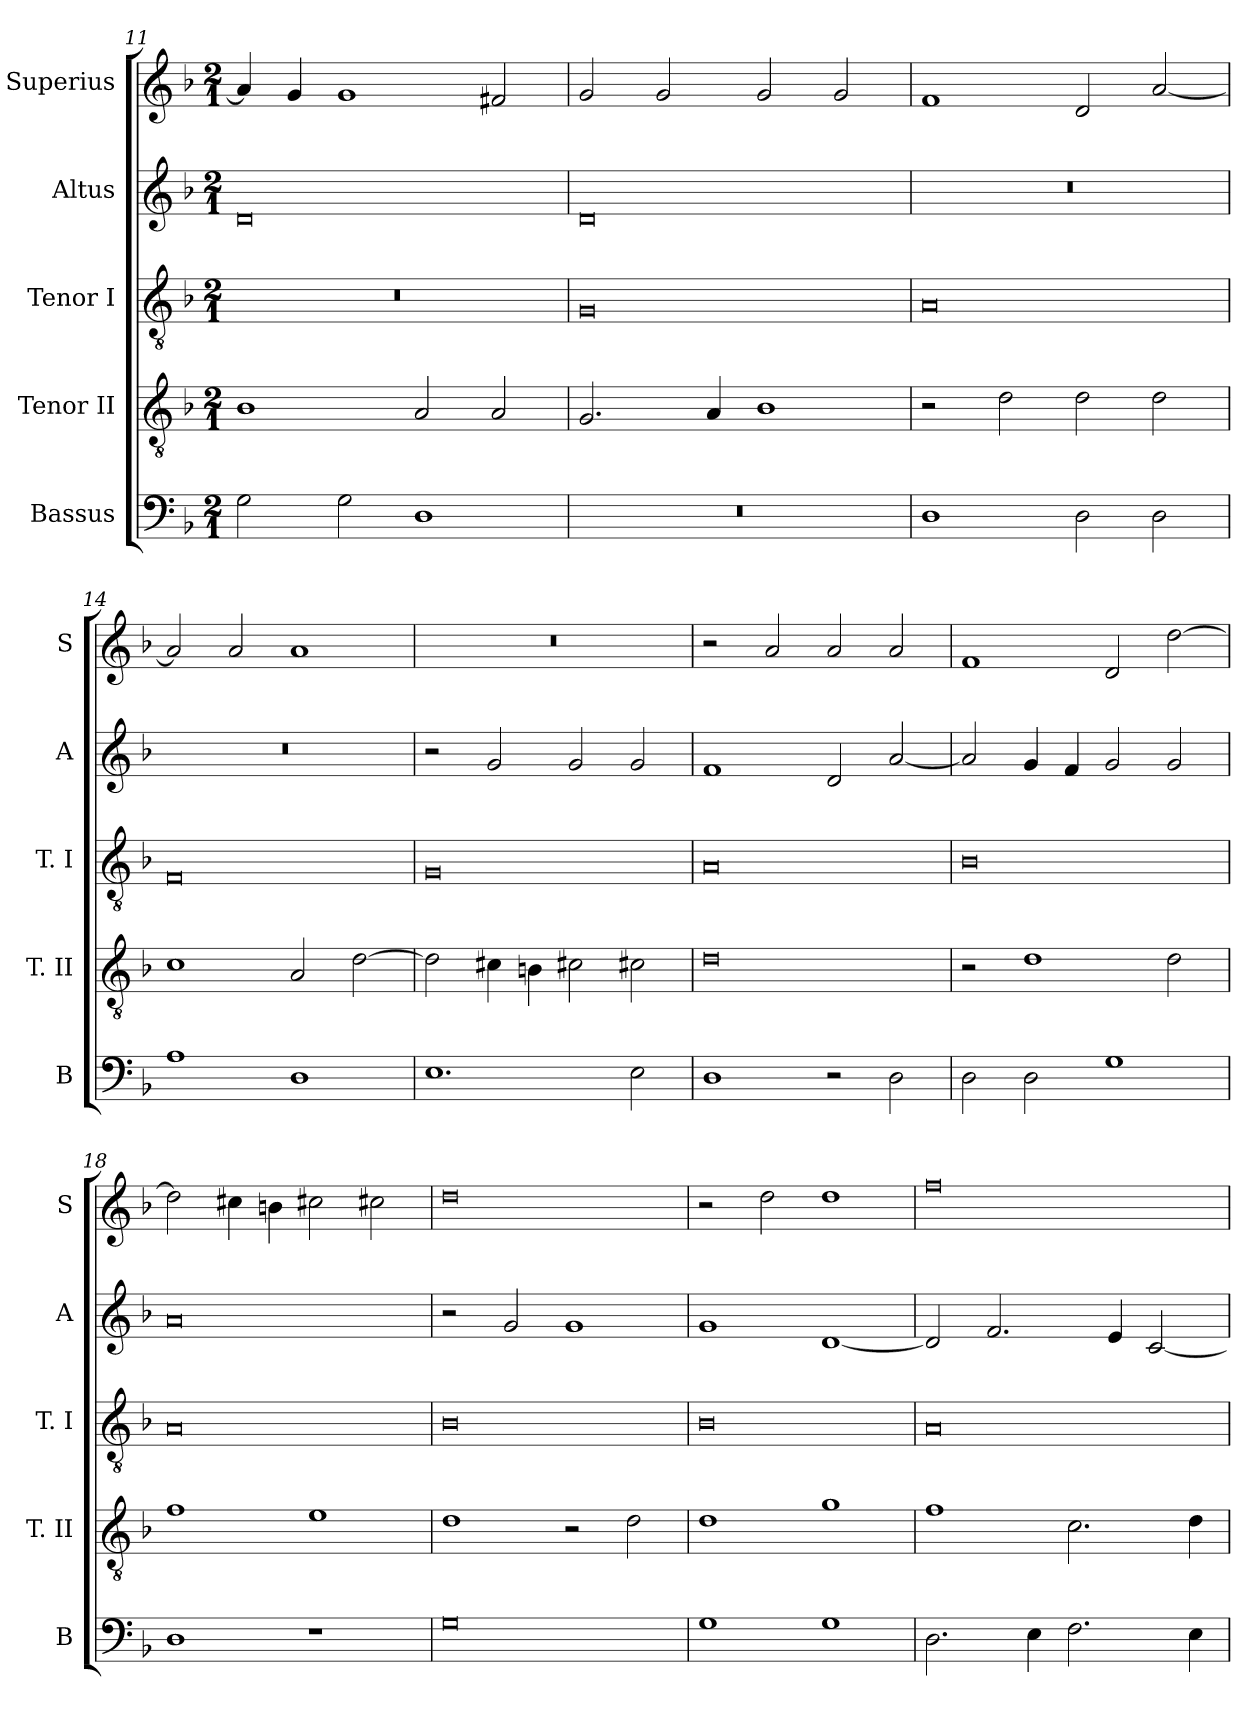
**kern	**kern	**kern	**kern	**kern
*part5	*part4	*part3	*part2	*part1
*staff5	*staff4	*staff3	*staff2	*staff1
*I"Bassus	*I"Tenor II	*I"Tenor I	*I"Altus	*I"Superius
*I'B	*I'T. II	*I'T. I	*I'A	*I'S
*clefF4	*clefGv2	*clefGv2	*clefG2	*clefG2
*k[b-]	*k[b-]	*k[b-]	*k[b-]	*k[b-]
*F:	*F:	*F:	*F:	*F:
*M2/1	*M2/1	*M2/1	*M2/1	*M2/1
=11	=11	=11	=11	=11
2G	1B-	0r	0d	4a]
.	.	.	.	4g
2G	.	.	.	1g
1D	2A	.	.	.
.	2A	.	.	2f#X
=12	=12	=12	=12	=12
0r	2.G	0G	0d	2g
.	.	.	.	2g
.	4A	.	.	.
.	1B-	.	.	2g
.	.	.	.	2g
=13	=13	=13	=13	=13
1D	2r	0A	0r	1f
.	2d	.	.	.
2D	2d	.	.	2d
2D	2d	.	.	[2a
=14	=14	=14	=14	=14
1A	1c	0F	0r	2a]
.	.	.	.	2a
1D	2A	.	.	1a
.	[2d	.	.	.
=15	=15	=15	=15	=15
1.E	2d]	0G	2r	0r
.	4c#X	.	2g	.
.	4Bn	.	.	.
.	2c#X	.	2g	.
2E	2c#X	.	2g	.
=16	=16	=16	=16	=16
1D	0d	0A	1f	2r
.	.	.	.	2a
2r	.	.	2d	2a
2D	.	.	[2a	2a
=17	=17	=17	=17	=17
2D	2r	0B-	2a]	1f
2D	1d	.	4g	.
.	.	.	4f	.
1G	.	.	2g	2d
.	2d	.	2g	[2dd
=18	=18	=18	=18	=18
1D	1f	0A	0a	2dd]
.	.	.	.	4cc#X
.	.	.	.	4bn
1r	1e	.	.	2cc#X
.	.	.	.	2cc#X
=19	=19	=19	=19	=19
0G	1d	0B-	2r	0dd
.	.	.	2g	.
.	2r	.	1g	.
.	2d	.	.	.
=20	=20	=20	=20	=20
1G	1d	0B-	1g	2r
.	.	.	.	2dd
1G	1g	.	[1d	1dd
=21	=21	=21	=21	=21
2.D	1f	0A	2d]	0ff
.	.	.	2.f	.
4E	.	.	.	.
2.F	2.c	.	.	.
.	.	.	4e	.
.	.	.	[2c	.
4E	4d	.	.	.
=	=	=	=	=
*-	*-	*-	*-	*-
